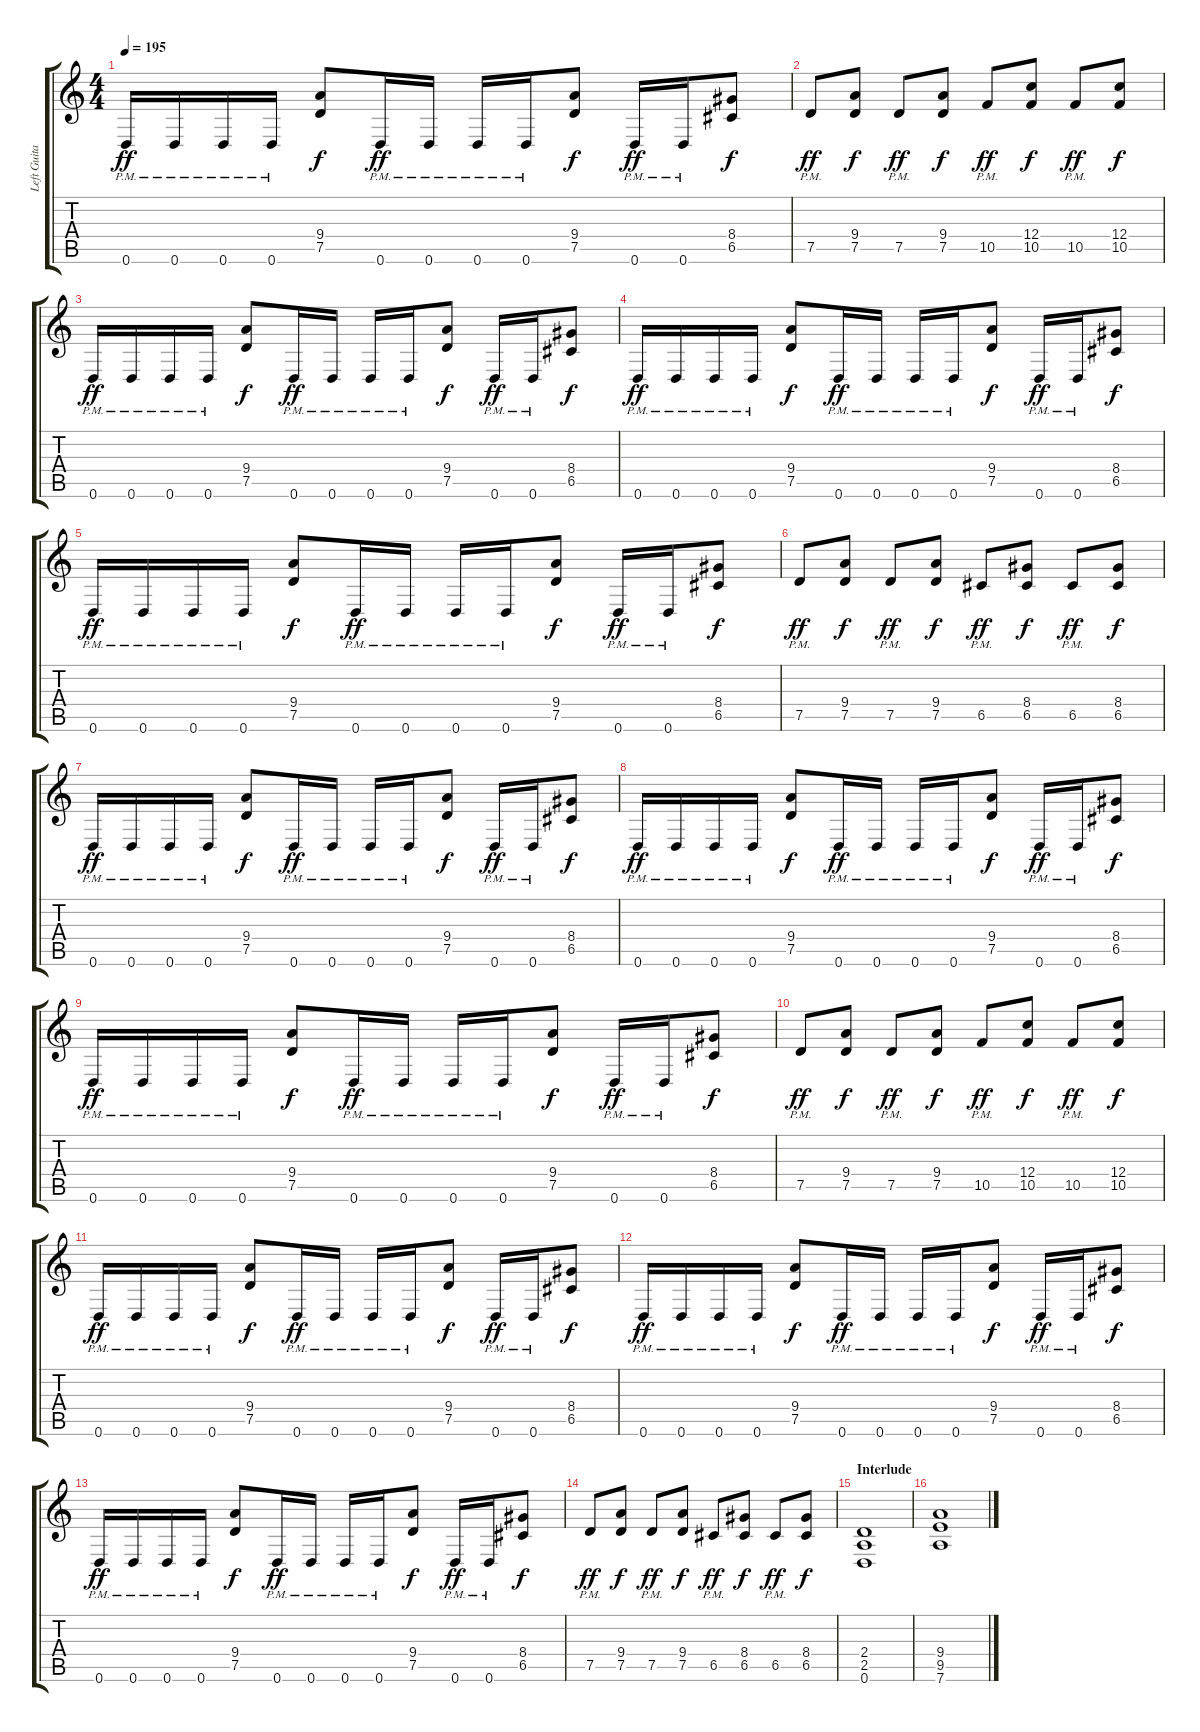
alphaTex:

\track ("Left Guitar" "Left Guita") {instrument distortionguitar}
\staff {score tabs}
\tuning (D4 A3 F3 C3 G2 D2) {hide}
\ts (4 4)
\tempo 195
\clef g2
\ks c
0.6{pm}.16{dy ff} 0.6{pm}.16 0.6{pm}.16 0.6{pm}.16 (9.4 7.5).8{dy f} 0.6{pm}.16{dy ff} 0.6{pm}.16 0.6{pm}.16 0.6{pm}.16 (9.4 7.5).8{dy f} 0.6{pm}.16{dy ff} 0.6{pm}.16 (8.4 6.5).8{dy f} |
7.5{pm}.8{dy ff} (9.4 7.5).8{dy f} 7.5{pm}.8{dy ff} (9.4 7.5).8{dy f} 10.5{pm}.8{dy ff} (12.4 10.5).8{dy f} 10.5{pm}.8{dy ff} (12.4 10.5).8{dy f} |
0.6{pm}.16{dy ff} 0.6{pm}.16 0.6{pm}.16 0.6{pm}.16 (9.4 7.5).8{dy f} 0.6{pm}.16{dy ff} 0.6{pm}.16 0.6{pm}.16 0.6{pm}.16 (9.4 7.5).8{dy f} 0.6{pm}.16{dy ff} 0.6{pm}.16 (8.4 6.5).8{dy f} |
0.6{pm}.16{dy ff} 0.6{pm}.16 0.6{pm}.16 0.6{pm}.16 (9.4 7.5).8{dy f} 0.6{pm}.16{dy ff} 0.6{pm}.16 0.6{pm}.16 0.6{pm}.16 (9.4 7.5).8{dy f} 0.6{pm}.16{dy ff} 0.6{pm}.16 (8.4 6.5).8{dy f} |
0.6{pm}.16{dy ff} 0.6{pm}.16 0.6{pm}.16 0.6{pm}.16 (9.4 7.5).8{dy f} 0.6{pm}.16{dy ff} 0.6{pm}.16 0.6{pm}.16 0.6{pm}.16 (9.4 7.5).8{dy f} 0.6{pm}.16{dy ff} 0.6{pm}.16 (8.4 6.5).8{dy f} |
7.5{pm}.8{dy ff} (9.4 7.5).8{dy f} 7.5{pm}.8{dy ff} (9.4 7.5).8{dy f} 6.5{pm}.8{dy ff} (8.4 6.5).8{dy f} 6.5{pm}.8{dy ff} (8.4 6.5).8{dy f} |
0.6{pm}.16{dy ff} 0.6{pm}.16 0.6{pm}.16 0.6{pm}.16 (9.4 7.5).8{dy f} 0.6{pm}.16{dy ff} 0.6{pm}.16 0.6{pm}.16 0.6{pm}.16 (9.4 7.5).8{dy f} 0.6{pm}.16{dy ff} 0.6{pm}.16 (8.4 6.5).8{dy f} |
0.6{pm}.16{dy ff} 0.6{pm}.16 0.6{pm}.16 0.6{pm}.16 (9.4 7.5).8{dy f} 0.6{pm}.16{dy ff} 0.6{pm}.16 0.6{pm}.16 0.6{pm}.16 (9.4 7.5).8{dy f} 0.6{pm}.16{dy ff} 0.6{pm}.16 (8.4 6.5).8{dy f} |
0.6{pm}.16{dy ff} 0.6{pm}.16 0.6{pm}.16 0.6{pm}.16 (9.4 7.5).8{dy f} 0.6{pm}.16{dy ff} 0.6{pm}.16 0.6{pm}.16 0.6{pm}.16 (9.4 7.5).8{dy f} 0.6{pm}.16{dy ff} 0.6{pm}.16 (8.4 6.5).8{dy f} |
7.5{pm}.8{dy ff} (9.4 7.5).8{dy f} 7.5{pm}.8{dy ff} (9.4 7.5).8{dy f} 10.5{pm}.8{dy ff} (12.4 10.5).8{dy f} 10.5{pm}.8{dy ff} (12.4 10.5).8{dy f} |
0.6{pm}.16{dy ff} 0.6{pm}.16 0.6{pm}.16 0.6{pm}.16 (9.4 7.5).8{dy f} 0.6{pm}.16{dy ff} 0.6{pm}.16 0.6{pm}.16 0.6{pm}.16 (9.4 7.5).8{dy f} 0.6{pm}.16{dy ff} 0.6{pm}.16 (8.4 6.5).8{dy f} |
0.6{pm}.16{dy ff} 0.6{pm}.16 0.6{pm}.16 0.6{pm}.16 (9.4 7.5).8{dy f} 0.6{pm}.16{dy ff} 0.6{pm}.16 0.6{pm}.16 0.6{pm}.16 (9.4 7.5).8{dy f} 0.6{pm}.16{dy ff} 0.6{pm}.16 (8.4 6.5).8{dy f} |
0.6{pm}.16{dy ff} 0.6{pm}.16 0.6{pm}.16 0.6{pm}.16 (9.4 7.5).8{dy f} 0.6{pm}.16{dy ff} 0.6{pm}.16 0.6{pm}.16 0.6{pm}.16 (9.4 7.5).8{dy f} 0.6{pm}.16{dy ff} 0.6{pm}.16 (8.4 6.5).8{dy f} |
7.5{pm}.8{dy ff} (9.4 7.5).8{dy f} 7.5{pm}.8{dy ff} (9.4 7.5).8{dy f} 6.5{pm}.8{dy ff} (8.4 6.5).8{dy f} 6.5{pm}.8{dy ff} (8.4 6.5).8{dy f} |
\section ("" "Interlude")
(2.4 2.5 0.6).1 |
(9.4 9.5 7.6).1
